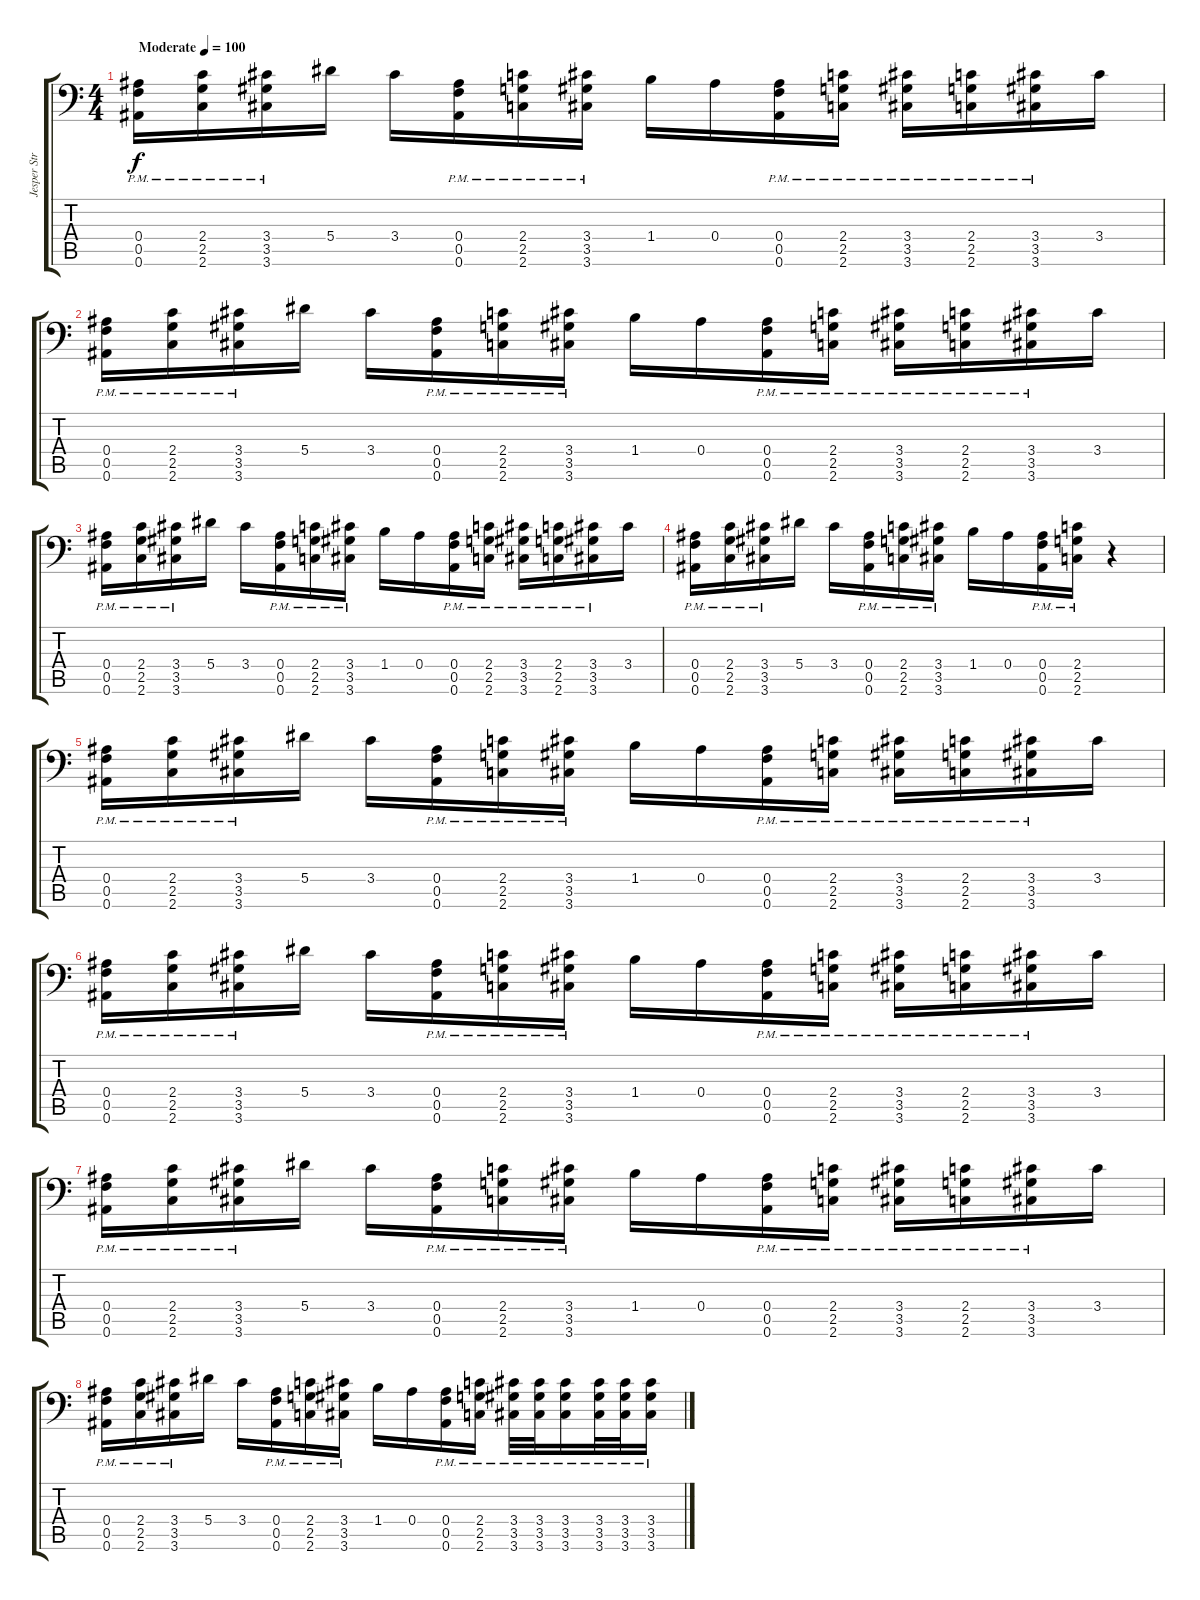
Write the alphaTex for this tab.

\track ("Jesper Strömblad" "Jesper Str") {instrument distortionguitar}
\staff {score tabs}
\tuning (C4 G3 Eb3 Bb2 F2 Bb1) {hide}
\ts (4 4)
\tempo (100 "Moderate")
\clef f4
\ks c
(0.4{pm} 0.5{pm} 0.6{pm}).16{dy f instrument distortionguitar} (2.4{pm} 2.5{pm} 2.6{pm}).16 (3.4{pm} 3.5{pm} 3.6{pm}).16 5.4.16 3.4.16 (0.4{pm} 0.5{pm} 0.6{pm}).16 (2.4{pm} 2.5{pm} 2.6{pm}).16 (3.4{pm} 3.5{pm} 3.6{pm}).16 1.4.16 0.4.16 (0.4{pm} 0.5{pm} 0.6{pm}).16 (2.4{pm} 2.5{pm} 2.6{pm}).16 (3.4{pm} 3.5{pm} 3.6{pm}).16 (2.4{pm} 2.5{pm} 2.6{pm}).16 (3.4{pm} 3.5{pm} 3.6{pm}).16 3.4.16 |
(0.4{pm} 0.5{pm} 0.6{pm}).16 (2.4{pm} 2.5{pm} 2.6{pm}).16 (3.4{pm} 3.5{pm} 3.6{pm}).16 5.4.16 3.4.16 (0.4{pm} 0.5{pm} 0.6{pm}).16 (2.4{pm} 2.5{pm} 2.6{pm}).16 (3.4{pm} 3.5{pm} 3.6{pm}).16 1.4.16 0.4.16 (0.4{pm} 0.5{pm} 0.6{pm}).16 (2.4{pm} 2.5{pm} 2.6{pm}).16 (3.4{pm} 3.5{pm} 3.6{pm}).16 (2.4{pm} 2.5{pm} 2.6{pm}).16 (3.4{pm} 3.5{pm} 3.6{pm}).16 3.4.16 |
(0.4{pm} 0.5{pm} 0.6{pm}).16 (2.4{pm} 2.5{pm} 2.6{pm}).16 (3.4{pm} 3.5{pm} 3.6{pm}).16 5.4.16 3.4.16 (0.4{pm} 0.5{pm} 0.6{pm}).16 (2.4{pm} 2.5{pm} 2.6{pm}).16 (3.4{pm} 3.5{pm} 3.6{pm}).16 1.4.16 0.4.16 (0.4{pm} 0.5{pm} 0.6{pm}).16 (2.4{pm} 2.5{pm} 2.6{pm}).16 (3.4{pm} 3.5{pm} 3.6{pm}).16 (2.4{pm} 2.5{pm} 2.6{pm}).16 (3.4{pm} 3.5{pm} 3.6{pm}).16 3.4.16 |
(0.4{pm} 0.5{pm} 0.6{pm}).16 (2.4{pm} 2.5{pm} 2.6{pm}).16 (3.4{pm} 3.5{pm} 3.6{pm}).16 5.4.16 3.4.16 (0.4{pm} 0.5{pm} 0.6{pm}).16 (2.4{pm} 2.5{pm} 2.6{pm}).16 (3.4{pm} 3.5{pm} 3.6{pm}).16 1.4.16 0.4.16 (0.4{pm} 0.5{pm} 0.6{pm}).16 (2.4{pm} 2.5{pm} 2.6{pm}).16 r.4 |
(0.4{pm} 0.5{pm} 0.6{pm}).16 (2.4{pm} 2.5{pm} 2.6{pm}).16 (3.4{pm} 3.5{pm} 3.6{pm}).16 5.4.16 3.4.16 (0.4{pm} 0.5{pm} 0.6{pm}).16 (2.4{pm} 2.5{pm} 2.6{pm}).16 (3.4{pm} 3.5{pm} 3.6{pm}).16 1.4.16 0.4.16 (0.4{pm} 0.5{pm} 0.6{pm}).16 (2.4{pm} 2.5{pm} 2.6{pm}).16 (3.4{pm} 3.5{pm} 3.6{pm}).16 (2.4{pm} 2.5{pm} 2.6{pm}).16 (3.4{pm} 3.5{pm} 3.6{pm}).16 3.4.16 |
(0.4{pm} 0.5{pm} 0.6{pm}).16 (2.4{pm} 2.5{pm} 2.6{pm}).16 (3.4{pm} 3.5{pm} 3.6{pm}).16 5.4.16 3.4.16 (0.4{pm} 0.5{pm} 0.6{pm}).16 (2.4{pm} 2.5{pm} 2.6{pm}).16 (3.4{pm} 3.5{pm} 3.6{pm}).16 1.4.16 0.4.16 (0.4{pm} 0.5{pm} 0.6{pm}).16 (2.4{pm} 2.5{pm} 2.6{pm}).16 (3.4{pm} 3.5{pm} 3.6{pm}).16 (2.4{pm} 2.5{pm} 2.6{pm}).16 (3.4{pm} 3.5{pm} 3.6{pm}).16 3.4.16 |
(0.4{pm} 0.5{pm} 0.6{pm}).16 (2.4{pm} 2.5{pm} 2.6{pm}).16 (3.4{pm} 3.5{pm} 3.6{pm}).16 5.4.16 3.4.16 (0.4{pm} 0.5{pm} 0.6{pm}).16 (2.4{pm} 2.5{pm} 2.6{pm}).16 (3.4{pm} 3.5{pm} 3.6{pm}).16 1.4.16 0.4.16 (0.4{pm} 0.5{pm} 0.6{pm}).16 (2.4{pm} 2.5{pm} 2.6{pm}).16 (3.4{pm} 3.5{pm} 3.6{pm}).16 (2.4{pm} 2.5{pm} 2.6{pm}).16 (3.4{pm} 3.5{pm} 3.6{pm}).16 3.4.16 |
(0.4{pm} 0.5{pm} 0.6{pm}).16 (2.4{pm} 2.5{pm} 2.6{pm}).16 (3.4{pm} 3.5{pm} 3.6{pm}).16 5.4.16 3.4.16 (0.4{pm} 0.5{pm} 0.6{pm}).16 (2.4{pm} 2.5{pm} 2.6{pm}).16 (3.4{pm} 3.5{pm} 3.6{pm}).16 1.4.16 0.4.16 (0.4{pm} 0.5{pm} 0.6{pm}).16 (2.4{pm} 2.5{pm} 2.6{pm}).16 (3.4{pm} 3.5{pm} 3.6{pm}).32 (3.4{pm} 3.5{pm} 3.6{pm}).32 (3.4{pm} 3.5{pm} 3.6{pm}).16 (3.4{pm} 3.5{pm} 3.6{pm}).32 (3.4{pm} 3.5{pm} 3.6{pm}).32 (3.4{pm} 3.5{pm} 3.6{pm}).16
